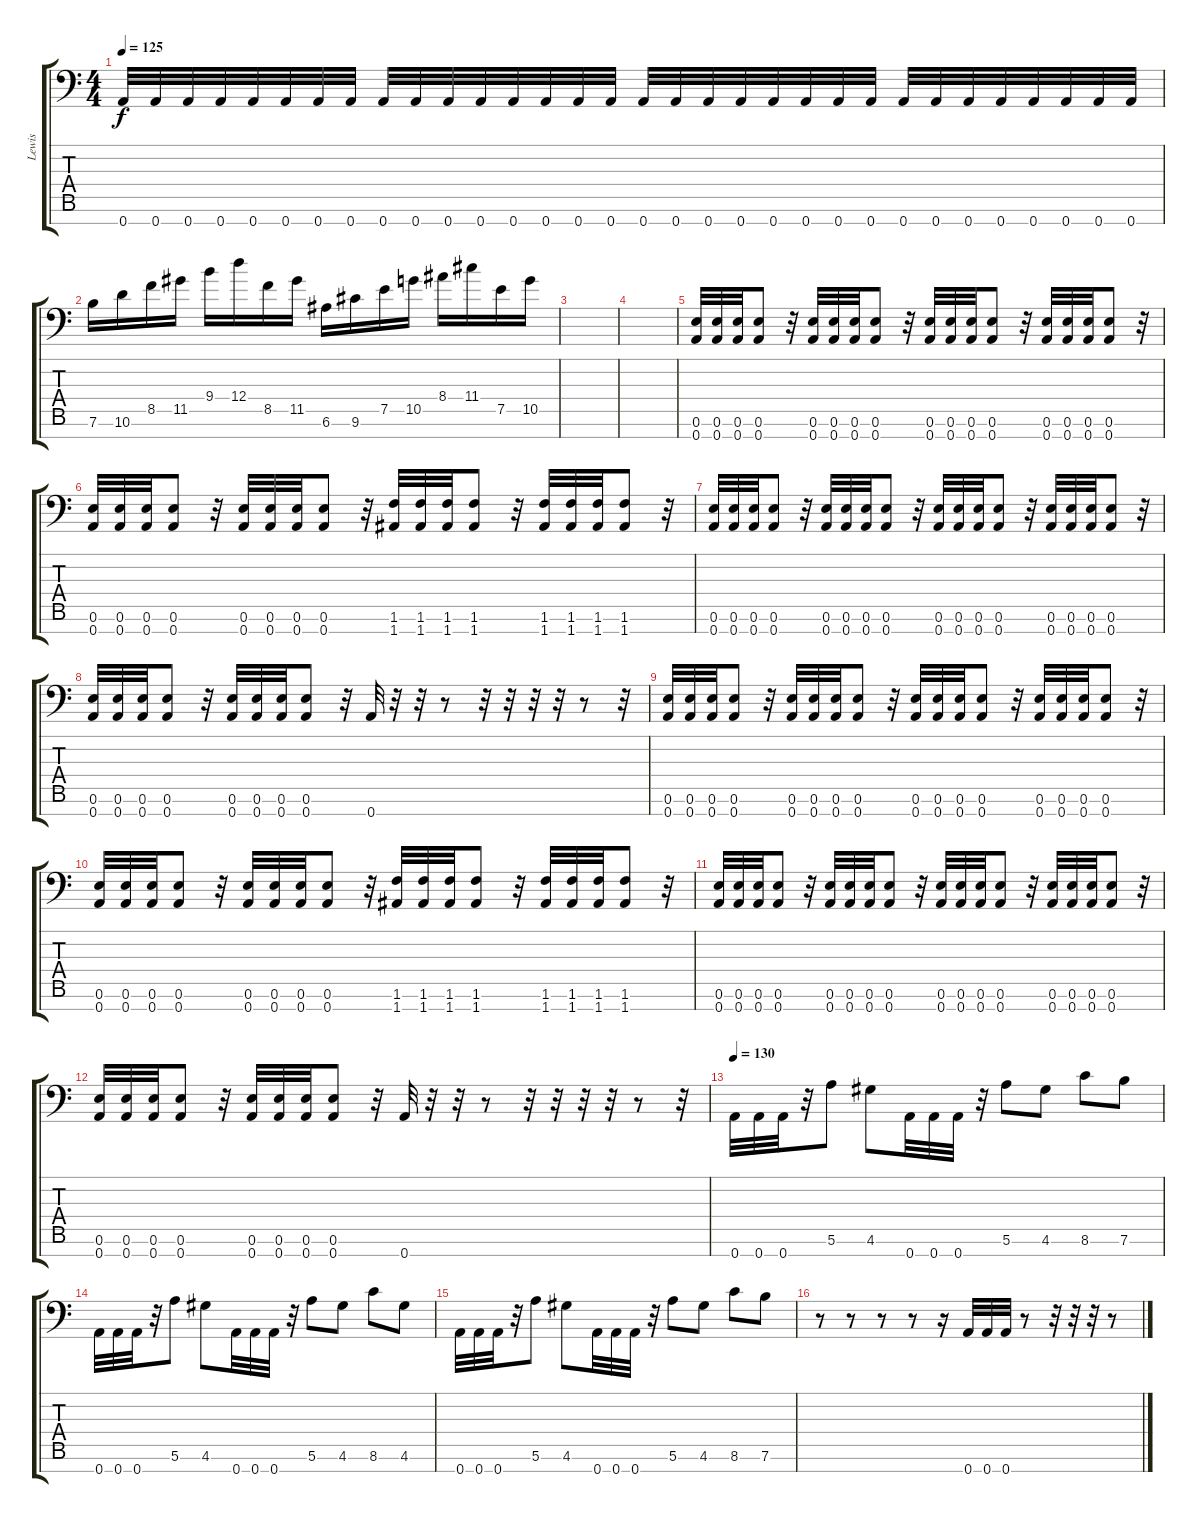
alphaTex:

\track ("Lewis" "Lewis") {instrument distortionguitar}
\staff {score tabs}
\tuning (E4 B3 G3 D3 A2 E2 A1) {hide}
\ts (4 4)
\tempo 125
\clef f4
\ks c
0.7.32{dy f} 0.7.32 0.7.32 0.7.32 0.7.32 0.7.32 0.7.32 0.7.32 0.7.32 0.7.32 0.7.32 0.7.32 0.7.32 0.7.32 0.7.32 0.7.32 0.7.32 0.7.32 0.7.32 0.7.32 0.7.32 0.7.32 0.7.32 0.7.32 0.7.32 0.7.32 0.7.32 0.7.32 0.7.32 0.7.32 0.7.32 0.7.32 |
7.6.16 10.6.16 8.5.16 11.5.16 9.4.16 12.4.16 8.5.16 11.5.16 6.6.16 9.6.16 7.5.16 10.5.16 8.4.16 11.4.16 7.5.16 10.5.16 |
|
|
(0.6 0.7).32 (0.6 0.7).32 (0.6 0.7).32 (0.6 0.7).8 r.32 (0.6 0.7).32 (0.6 0.7).32 (0.6 0.7).32 (0.6 0.7).8 r.32 (0.6 0.7).32 (0.6 0.7).32 (0.6 0.7).32 (0.6 0.7).8 r.32 (0.6 0.7).32 (0.6 0.7).32 (0.6 0.7).32 (0.6 0.7).8 r.32 |
(0.6 0.7).32 (0.6 0.7).32 (0.6 0.7).32 (0.6 0.7).8 r.32 (0.6 0.7).32 (0.6 0.7).32 (0.6 0.7).32 (0.6 0.7).8 r.32 (1.6 1.7).32 (1.6 1.7).32 (1.6 1.7).32 (1.6 1.7).8 r.32 (1.6 1.7).32 (1.6 1.7).32 (1.6 1.7).32 (1.6 1.7).8 r.32 |
(0.6 0.7).32 (0.6 0.7).32 (0.6 0.7).32 (0.6 0.7).8 r.32 (0.6 0.7).32 (0.6 0.7).32 (0.6 0.7).32 (0.6 0.7).8 r.32 (0.6 0.7).32 (0.6 0.7).32 (0.6 0.7).32 (0.6 0.7).8 r.32 (0.6 0.7).32 (0.6 0.7).32 (0.6 0.7).32 (0.6 0.7).8 r.32 |
(0.6 0.7).32 (0.6 0.7).32 (0.6 0.7).32 (0.6 0.7).8 r.32 (0.6 0.7).32 (0.6 0.7).32 (0.6 0.7).32 (0.6 0.7).8 r.32 0.7.32 r.32 r.32 r.8 r.32 r.32 r.32 r.32 r.8 r.32 |
(0.6 0.7).32 (0.6 0.7).32 (0.6 0.7).32 (0.6 0.7).8 r.32 (0.6 0.7).32 (0.6 0.7).32 (0.6 0.7).32 (0.6 0.7).8 r.32 (0.6 0.7).32 (0.6 0.7).32 (0.6 0.7).32 (0.6 0.7).8 r.32 (0.6 0.7).32 (0.6 0.7).32 (0.6 0.7).32 (0.6 0.7).8 r.32 |
(0.6 0.7).32 (0.6 0.7).32 (0.6 0.7).32 (0.6 0.7).8 r.32 (0.6 0.7).32 (0.6 0.7).32 (0.6 0.7).32 (0.6 0.7).8 r.32 (1.6 1.7).32 (1.6 1.7).32 (1.6 1.7).32 (1.6 1.7).8 r.32 (1.6 1.7).32 (1.6 1.7).32 (1.6 1.7).32 (1.6 1.7).8 r.32 |
(0.6 0.7).32 (0.6 0.7).32 (0.6 0.7).32 (0.6 0.7).8 r.32 (0.6 0.7).32 (0.6 0.7).32 (0.6 0.7).32 (0.6 0.7).8 r.32 (0.6 0.7).32 (0.6 0.7).32 (0.6 0.7).32 (0.6 0.7).8 r.32 (0.6 0.7).32 (0.6 0.7).32 (0.6 0.7).32 (0.6 0.7).8 r.32 |
(0.6 0.7).32 (0.6 0.7).32 (0.6 0.7).32 (0.6 0.7).8 r.32 (0.6 0.7).32 (0.6 0.7).32 (0.6 0.7).32 (0.6 0.7).8 r.32 0.7.32 r.32 r.32 r.8 r.32 r.32 r.32 r.32 r.8 r.32 |
\tempo 130
0.7.32 0.7.32 0.7.32 r.32 5.6.8 4.6.8 0.7.32 0.7.32 0.7.32 r.32 5.6.8 4.6.8 8.6.8 7.6.8 |
0.7.32 0.7.32 0.7.32 r.32 5.6.8 4.6.8 0.7.32 0.7.32 0.7.32 r.32 5.6.8 4.6.8 8.6.8 4.6.8 |
0.7.32 0.7.32 0.7.32 r.32 5.6.8 4.6.8 0.7.32 0.7.32 0.7.32 r.32 5.6.8 4.6.8 8.6.8 7.6.8 |
r.8 r.8 r.8 r.8 r.16 0.7.32 0.7.32 0.7.32 r.8 r.32 r.32 r.32 r.8
